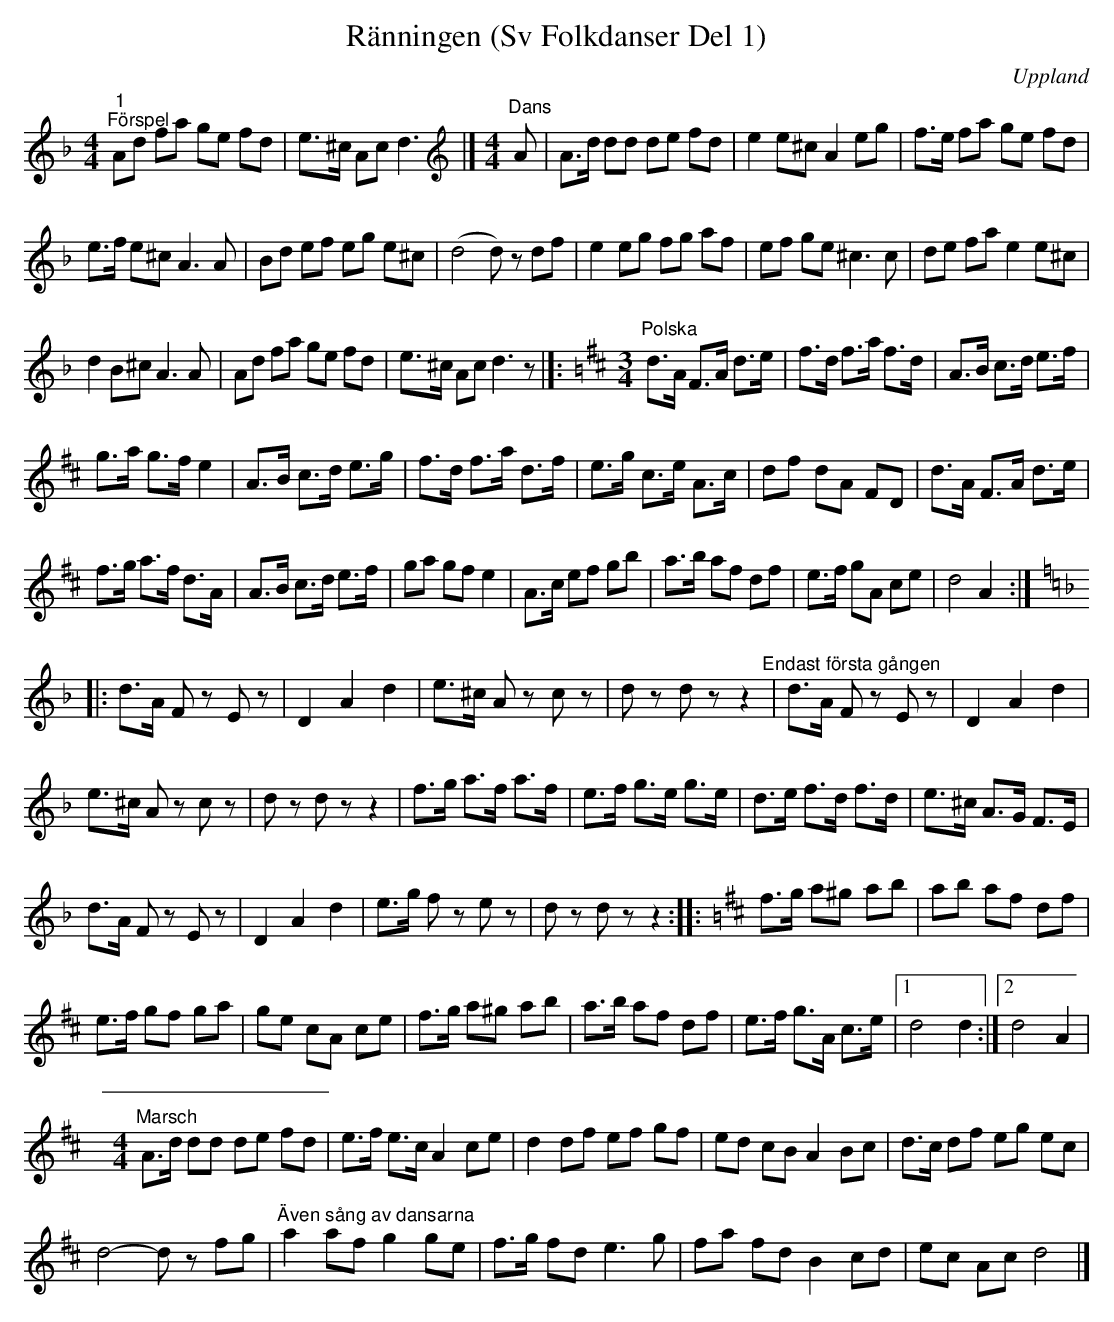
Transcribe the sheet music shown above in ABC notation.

X:1
T:Ränningen (Sv Folkdanser Del 1)
O:Uppland
L:1/8
M:4/4
K:Dm
V:1
"^1""^Förspel" Ad fa ge fd | e>^c Ac d3 |][K:F][M:4/4][K:treble]"^Dans" A | A>d dd de fd | e2 e^c A2 eg | f>e fa ge fd |
e>f e^c A3 A | Bd ef eg e^c | (d4 d) z df | e2 eg fg af | ef ge ^c3 c | de fa e2 e^c |
d2 B^c A3 A | Ad fa ge fd | e>^c Ac d3 z |]: [K:D][M:3/4]"^Polska" d>A F>A d>e | f>d f>a f>d | A>B c>d e>f |
g>a g>f e2 | A>B c>d e>g | f>d f>a d>f | e>g c>e A>c | df dA FD | d>A F>A d>e |
f>g a>f d>A | A>B c>d e>f | ga gf e2 | A>c ef gb | a>b af df | e>f gA ce | d4 A2 ::
[K:F] d>A F z E z | D2 A2 d2 | e>^c A z c z | d z d z z2"^Endast första gången" | d>A F z E z | D2 A2 d2 |
e>^c A z c z | d z d z z2 | f>g a>f a>f | e>f g>e g>e | d>e f>d f>d | e>^c A>G F>E |
d>A F z E z | D2 A2 d2 | e>g f z e z | d z d z z2 ::[K:D] f>g a^g ab | ab af df |
e>f gf ga | ge cA ce | f>g a^g ab | a>b af df | e>f g>A c>e |1 d4 d2 :|2 d4 A2 |
"^Marsch" [M:4/4] A>d dd de fd | e>f e>c A2 ce | d2 df ef gf | ed cB A2 Bc | d>c df eg ec |
d4- d z fg |"^Även sång av dansarna" a2 af g2 ge | f>g fd e3 g | fa fd B2 cd | ec Ac d4 |]
